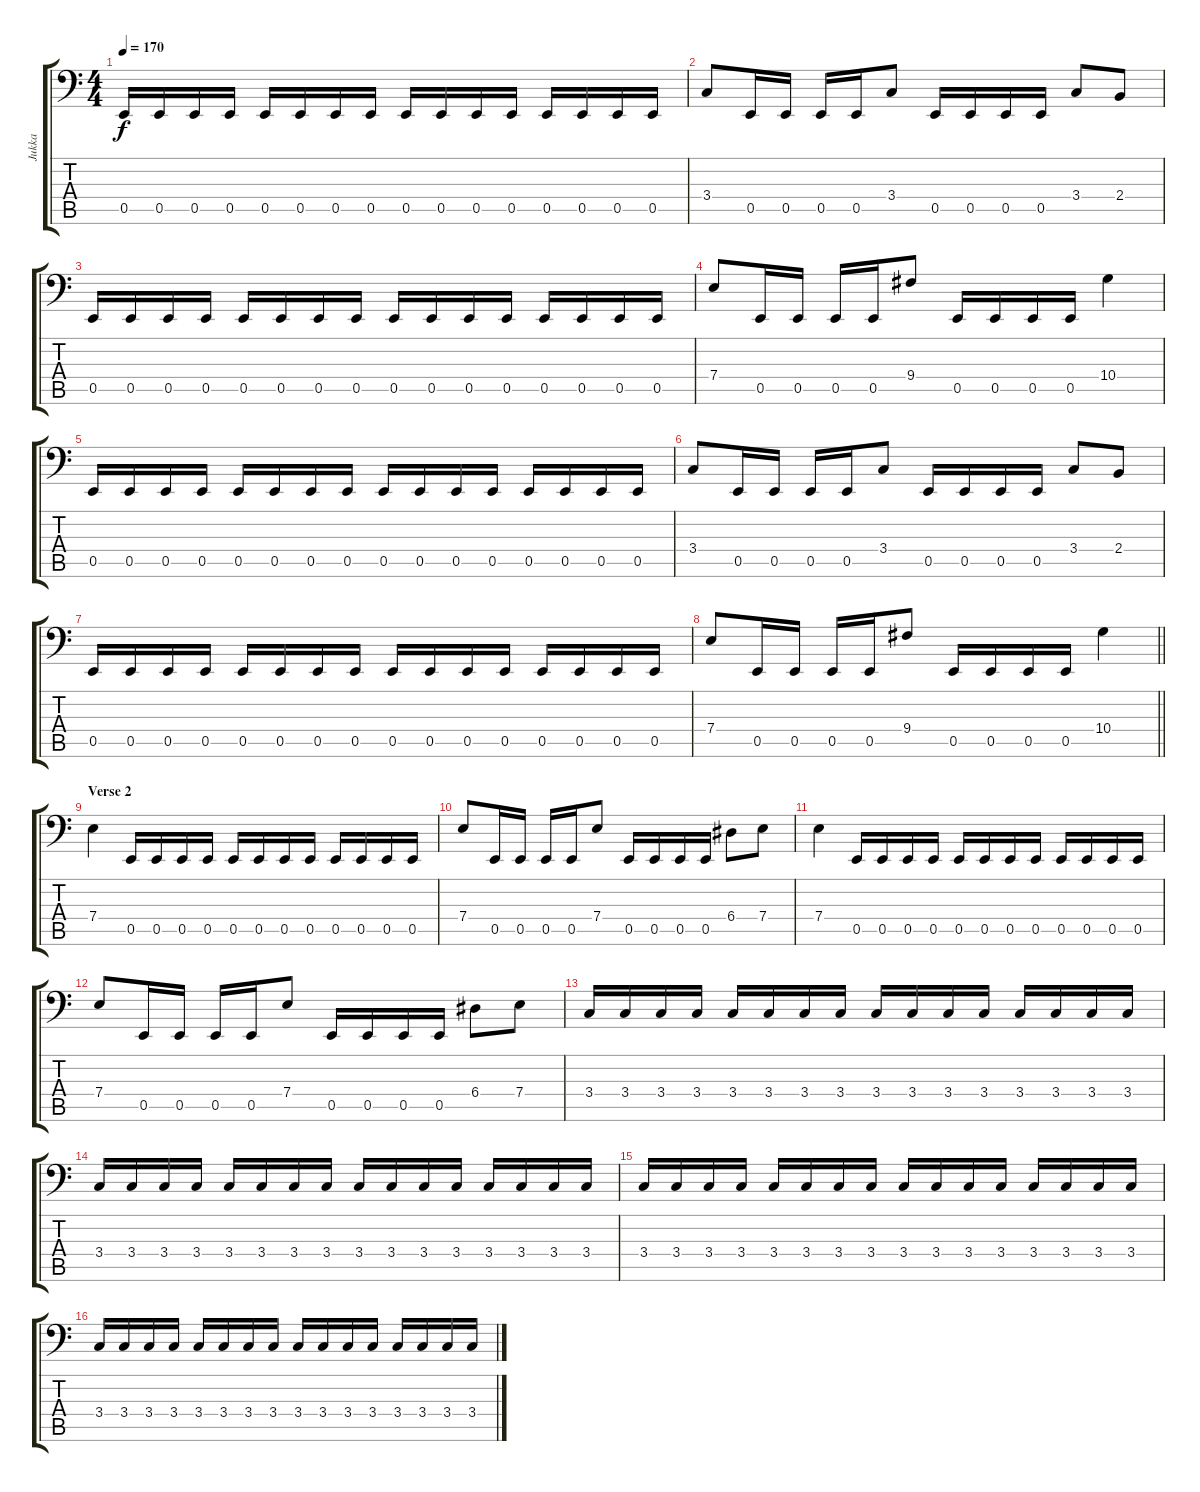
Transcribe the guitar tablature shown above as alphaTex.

\track ("Jukka" "Jukka") {instrument distortionguitar}
\staff {score tabs}
\tuning (C3 G2 D2 A1 E1 B0) {hide}
\ts (4 4)
\tempo 170
\clef f4
\ks c
0.5.16{dy f} 0.5.16 0.5.16 0.5.16 0.5.16 0.5.16 0.5.16 0.5.16 0.5.16 0.5.16 0.5.16 0.5.16 0.5.16 0.5.16 0.5.16 0.5.16 |
3.4.8 0.5.16 0.5.16 0.5.16 0.5.16 3.4.8 0.5.16 0.5.16 0.5.16 0.5.16 3.4.8 2.4.8 |
0.5.16 0.5.16 0.5.16 0.5.16 0.5.16 0.5.16 0.5.16 0.5.16 0.5.16 0.5.16 0.5.16 0.5.16 0.5.16 0.5.16 0.5.16 0.5.16 |
7.4.8 0.5.16 0.5.16 0.5.16 0.5.16 9.4.8 0.5.16 0.5.16 0.5.16 0.5.16 10.4.4 |
0.5.16 0.5.16 0.5.16 0.5.16 0.5.16 0.5.16 0.5.16 0.5.16 0.5.16 0.5.16 0.5.16 0.5.16 0.5.16 0.5.16 0.5.16 0.5.16 |
3.4.8 0.5.16 0.5.16 0.5.16 0.5.16 3.4.8 0.5.16 0.5.16 0.5.16 0.5.16 3.4.8 2.4.8 |
0.5.16 0.5.16 0.5.16 0.5.16 0.5.16 0.5.16 0.5.16 0.5.16 0.5.16 0.5.16 0.5.16 0.5.16 0.5.16 0.5.16 0.5.16 0.5.16 |
\barLineRight lightlight
7.4.8 0.5.16 0.5.16 0.5.16 0.5.16 9.4.8 0.5.16 0.5.16 0.5.16 0.5.16 10.4.4 |
\section ("" "Verse 2")
7.4.4 0.5.16 0.5.16 0.5.16 0.5.16 0.5.16 0.5.16 0.5.16 0.5.16 0.5.16 0.5.16 0.5.16 0.5.16 |
7.4.8 0.5.16 0.5.16 0.5.16 0.5.16 7.4.8 0.5.16 0.5.16 0.5.16 0.5.16 6.4.8 7.4.8 |
7.4.4 0.5.16 0.5.16 0.5.16 0.5.16 0.5.16 0.5.16 0.5.16 0.5.16 0.5.16 0.5.16 0.5.16 0.5.16 |
7.4.8 0.5.16 0.5.16 0.5.16 0.5.16 7.4.8 0.5.16 0.5.16 0.5.16 0.5.16 6.4.8 7.4.8 |
3.4.16 3.4.16 3.4.16 3.4.16 3.4.16 3.4.16 3.4.16 3.4.16 3.4.16 3.4.16 3.4.16 3.4.16 3.4.16 3.4.16 3.4.16 3.4.16 |
3.4.16 3.4.16 3.4.16 3.4.16 3.4.16 3.4.16 3.4.16 3.4.16 3.4.16 3.4.16 3.4.16 3.4.16 3.4.16 3.4.16 3.4.16 3.4.16 |
3.4.16 3.4.16 3.4.16 3.4.16 3.4.16 3.4.16 3.4.16 3.4.16 3.4.16 3.4.16 3.4.16 3.4.16 3.4.16 3.4.16 3.4.16 3.4.16 |
3.4.16 3.4.16 3.4.16 3.4.16 3.4.16 3.4.16 3.4.16 3.4.16 3.4.16 3.4.16 3.4.16 3.4.16 3.4.16 3.4.16 3.4.16 3.4.16
